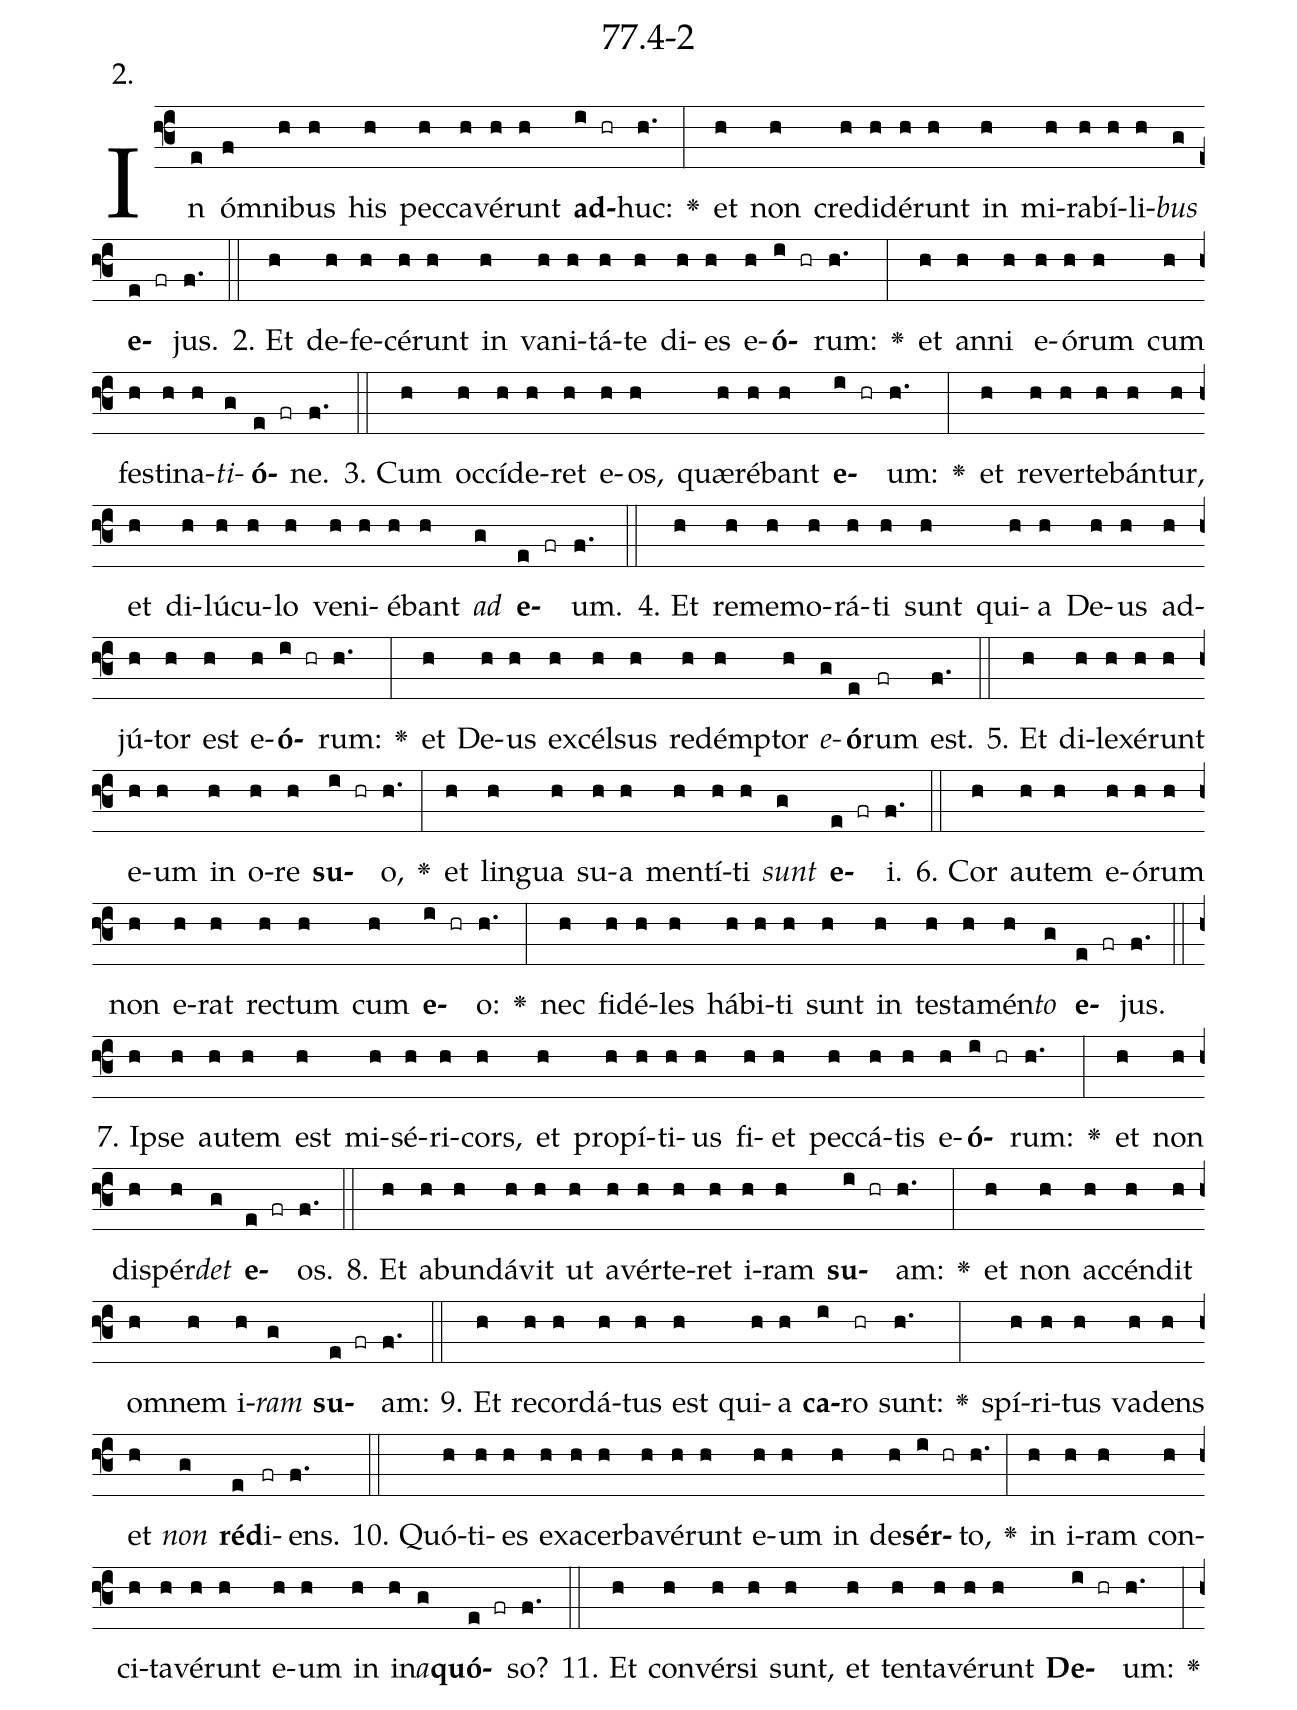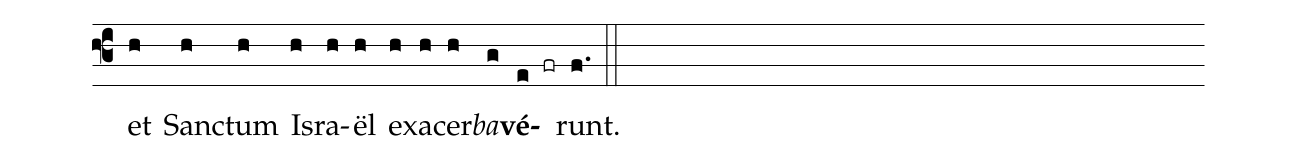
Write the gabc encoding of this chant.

name: 77.4-2;
annotation: 2.;
%%
(f3)In(e) óm(f)ni(h)bus(h) his(h) pec(h)ca(h)vé(h)runt(h) <b>ad</b>(i hr)huc:(h.) <v>\greheightstar</v>(:) et(h) non(h) cre(h)di(h)dé(h)runt(h) in(h) mi(h)ra(h)bí(h)li(h)<i>bus</i>(g) <b>e</b>(e fr)jus.(f.) (::)
2. Et(h) de(h)fe(h)cé(h)runt(h) in(h) va(h)ni(h)tá(h)te(h) di(h)es(h) e(h)<b>ó</b>(i hr)rum:(h.) <v>\greheightstar</v>(:) et(h) an(h)ni(h) e(h)ó(h)rum(h) cum(h) fes(h)ti(h)na(h)<i>ti</i>(g)<b>ó</b>(e fr)ne.(f.) (::)
3. Cum(h) oc(h)cí(h)de(h)ret(h) e(h)os,(h) quæ(h)ré(h)bant(h) <b>e</b>(i hr)um:(h.) <v>\greheightstar</v>(:) et(h) re(h)ver(h)te(h)bán(h)tur,(h) et(h) di(h)lú(h)cu(h)lo(h) ve(h)ni(h)é(h)bant(h) <i>ad</i>(g) <b>e</b>(e fr)um.(f.) (::)
4. Et(h) re(h)me(h)mo(h)rá(h)ti(h) sunt(h) qui(h)a(h) De(h)us(h) ad(h)jú(h)tor(h) est(h) e(h)<b>ó</b>(i hr)rum:(h.) <v>\greheightstar</v>(:) et(h) De(h)us(h) ex(h)cél(h)sus(h) red(h)émp(h)tor(h) <i>e</i>(g)<b>ó</b>(e)rum(fr) est.(f.) (::)
5. Et(h) di(h)le(h)xé(h)runt(h) e(h)um(h) in(h) o(h)re(h) <b>su</b>(i hr)o,(h.) <v>\greheightstar</v>(:) et(h) lin(h)gua(h) su(h)a(h) men(h)tí(h)ti(h) <i>sunt</i>(g) <b>e</b>(e fr)i.(f.) (::)
6. Cor(h) au(h)tem(h) e(h)ó(h)rum(h) non(h) e(h)rat(h) rec(h)tum(h) cum(h) <b>e</b>(i hr)o:(h.) <v>\greheightstar</v>(:) nec(h) fi(h)dé(h)les(h) há(h)bi(h)ti(h) sunt(h) in(h) tes(h)ta(h)mén(h)<i>to</i>(g) <b>e</b>(e fr)jus.(f.) (::)
7. Ip(h)se(h) au(h)tem(h) est(h) mi(h)sé(h)ri(h)cors,(h) et(h) pro(h)pí(h)ti(h)us(h) fi(h)et(h) pec(h)cá(h)tis(h) e(h)<b>ó</b>(i hr)rum:(h.) <v>\greheightstar</v>(:) et(h) non(h) dis(h)pér(h)<i>det</i>(g) <b>e</b>(e fr)os.(f.) (::)
8. Et(h) ab(h)un(h)dá(h)vit(h) ut(h) a(h)vér(h)te(h)ret(h) i(h)ram(h) <b>su</b>(i hr)am:(h.) <v>\greheightstar</v>(:) et(h) non(h) ac(h)cén(h)dit(h) om(h)nem(h) i(h)<i>ram</i>(g) <b>su</b>(e fr)am:(f.) (::)
9. Et(h) re(h)cor(h)dá(h)tus(h) est(h) qui(h)a(h) <b>ca</b>(i)ro(hr) sunt:(h.) <v>\greheightstar</v>(:) spí(h)ri(h)tus(h) va(h)dens(h) et(h) <i>non</i>(g) <b>réd</b>(e)i(fr)ens.(f.) (::)
10. Quó(h)ti(h)es(h) ex(h)a(h)cer(h)ba(h)vé(h)runt(h) e(h)um(h) in(h) de(h)<b>sér</b>(i hr)to,(h.) <v>\greheightstar</v>(:) in(h) i(h)ram(h) con(h)ci(h)ta(h)vé(h)runt(h) e(h)um(h) in(h) in(h)<i>a</i>(g)<b>quó</b>(e fr)so?(f.) (::)
11. Et(h) con(h)vér(h)si(h) sunt,(h) et(h) ten(h)ta(h)vé(h)runt(h) <b>De</b>(i hr)um:(h.) <v>\greheightstar</v>(:) et(h) Sanc(h)tum(h) Is(h)ra(h)ël(h) ex(h)a(h)cer(h)<i>ba</i>(g)<b>vé</b>(e fr)runt.(f.) (::)
